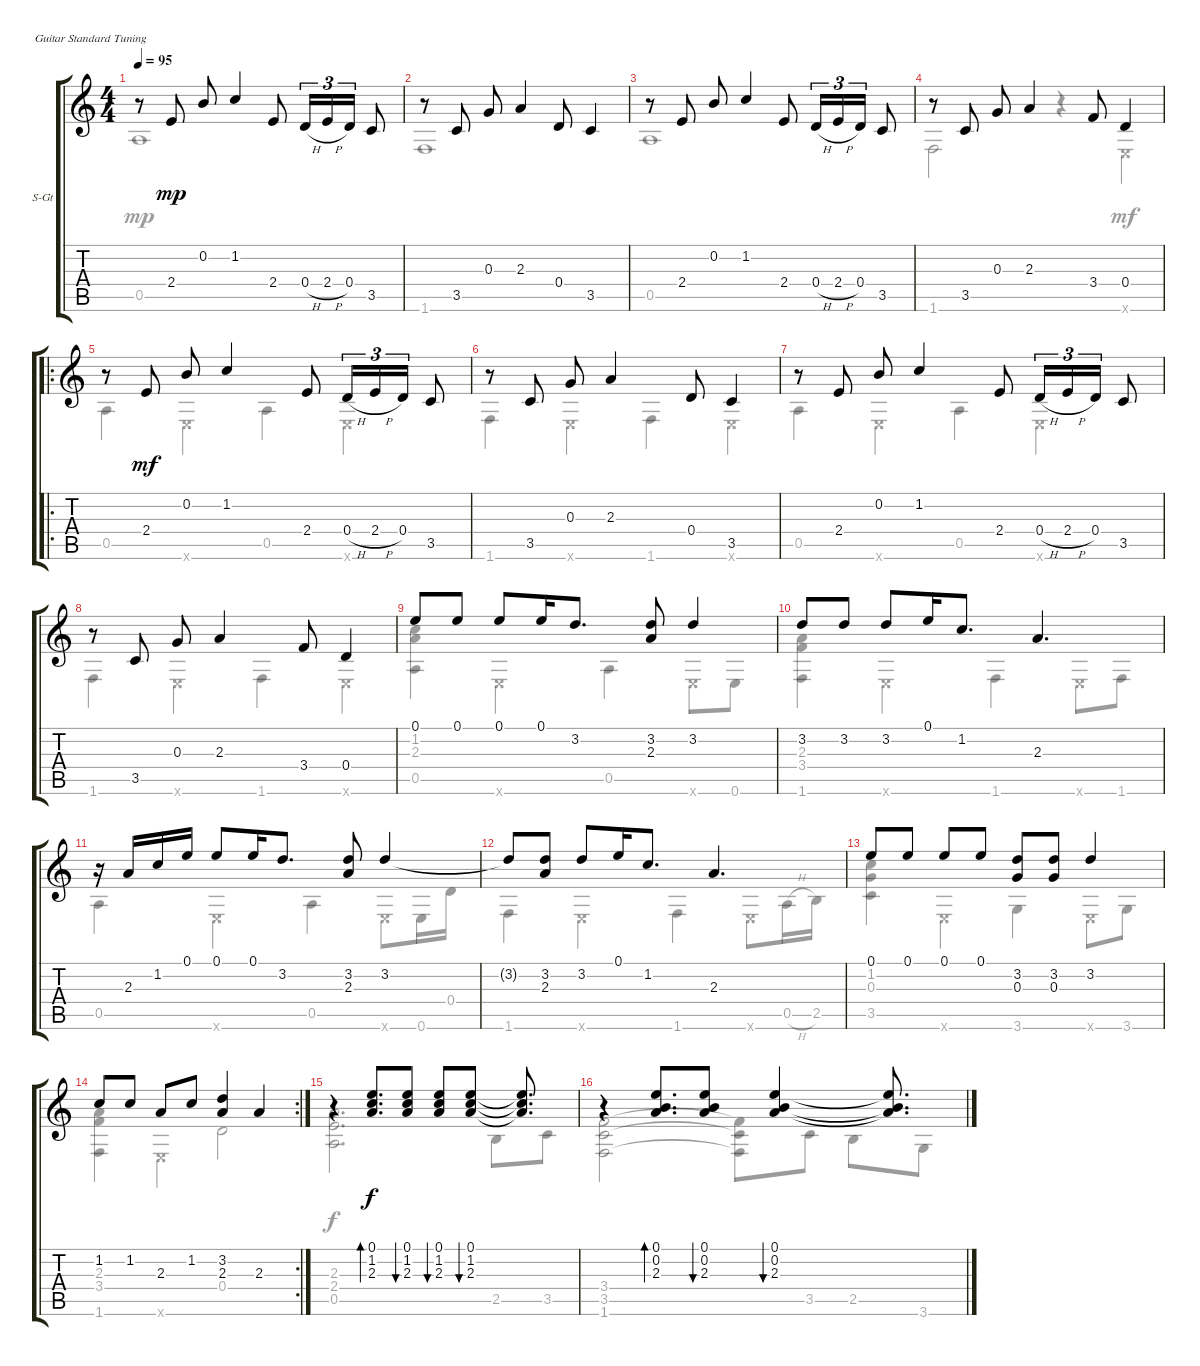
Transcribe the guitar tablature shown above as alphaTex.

\defaultSystemsLayout 4
\bracketExtendMode groupsimilarinstruments
\firstSystemTrackNameOrientation horizontal
\otherSystemsTrackNameOrientation horizontal
\track ("Steel Guitar" "S-Gt") {instrument acousticguitarsteel}
\staff {score tabs}
\tuning (E4 B3 G3 D3 A2 E2)
\voice
\ts (4 4)
\tempo 95
\clef g2
\scale
0.442987
\ks c
r.8{dy mp instrument acousticguitarsteel} 2.4.8 0.2.8 1.2.4 2.4.8 0.4{h}.16{tu (3 2)} 2.4{h}.16{tu (3 2)} 0.4.16{tu (3 2)} 3.5.8 |
\scale
0.179122 r.8 3.5.8 0.3.8 2.3.4 0.4.8 3.5.4 |
\scale
0.37792 r.8 2.4.8 0.2.8 1.2.4 2.4.8 0.4{h}.16{tu (3 2)} 2.4{h}.16{tu (3 2)} 0.4.16{tu (3 2)} 3.5.8 |
\scale
0.260813 r.8 3.5.8 0.3.8 2.3.4 3.4.8 0.4.4 |
\ro
\scale
0.42178 r.8 2.4.8{dy mf} 0.2.8 1.2.4 2.4.8 0.4{h}.16{tu (3 2)} 2.4{h}.16{tu (3 2)} 0.4.16{tu (3 2)} 3.5.8 |
\scale
0.316161 r.8 3.5.8 0.3.8 2.3.4 0.4.8 3.5.4 |
\scale
0.445682 r.8 2.4.8 0.2.8 1.2.4 2.4.8 0.4{h}.16{tu (3 2)} 2.4{h}.16{tu (3 2)} 0.4.16{tu (3 2)} 3.5.8 |
\scale
0.242583 r.8 3.5.8 0.3.8 2.3.4 3.4.8 0.4.4 |
\scale
0.311688 0.1.8 0.1.8 0.1.8 0.1.16 3.2.8{d} (3.2 2.3).8 3.2.4 |
3.2.8 3.2.8 3.2.8 0.1.16 1.2.8{d} 2.3.4{d} |
r.16 2.3.16 1.2.16 0.1.16 0.1.8 0.1.16 3.2.8{d} (3.2 2.3).8 3.2.4 |
3.2{t}.8 (3.2 2.3).8 3.2.8 0.1.16 1.2.8{d} 2.3.4{d} |
\scale
0.321916 0.1.8 0.1.8 0.1.8 0.1.8 (3.2 0.3).8 (3.2 0.3).8 3.2.4 |
\rc 2
\scale
0.315171 1.2.8 1.2.8 2.3.8 1.2.8 (3.2 2.3).4 2.3.4 |
\scale
0.363478 r.4 (0.1 1.2 2.3).8{d bd 30 dy f} (2.3 1.2 0.1).8{bu 30} (0.1 1.2 2.3).8{bu 30} (2.3 1.2 0.1).8{bu 30} (2.3{t} 1.2{t} 0.1{t}).8{d} |
\scale
0.401945 r.4 (0.1 0.2 2.3).8{d bd 30} (2.3 0.2 0.1).8{bu 30} (0.1 0.2 2.3).4{bu 30} (0.2{t} 2.3{t} 0.1{t}).8{d}
\voice
\clef g2
\ottava regular
\simile none
\scale
0.442987
\ks c
0.5.1{dy mp} |
\scale
0.179122 1.6.1 |
\scale
0.37792 0.5.1 |
\scale
0.260813 1.6.2 r.4 0.6{x}.4{dy mf} |
\scale
0.42178 0.5.4 0.6{x}.4 0.5.4 0.6{x}.4 |
\scale
0.316161 1.6.4 0.6{x}.4 1.6.4 0.6{x}.4 |
\scale
0.445682 0.5.4 0.6{x}.4 0.5.4 0.6{x}.4 |
\scale
0.242583 1.6.4 0.6{x}.4 1.6.4 0.6{x}.4 |
\scale
0.311688 (0.5 2.3 1.2).4 0.6{x}.4 0.5.4 0.6{x}.8 0.6.8 |
(1.6 2.3 3.4).4 0.6{x}.4 1.6.4 0.6{x}.8 1.6.8 |
0.5.4 0.6{x}.4 0.5.4 0.6{x}.8 0.6.16 0.4.16 |
1.6.4 0.6{x}.4 1.6.4 0.6{x}.8 0.5{h}.16 2.5.16 |
\scale
0.321916 (3.5 1.2 0.3).4 0.6{x}.4 3.6.4 0.6{x}.8 3.6.8 |
\scale
0.315171 (1.6 2.3 3.4).4 0.6{x}.4 0.4.2 |
\scale
0.363478 (0.5 2.4 2.3).2{d dy f} 2.5.8 3.5.8 |
\scale
0.401945 (1.6 3.5 3.4).2 (3.5{t} 1.6{t} 3.4{t}).8 3.5.8 2.5.8 3.6.8
